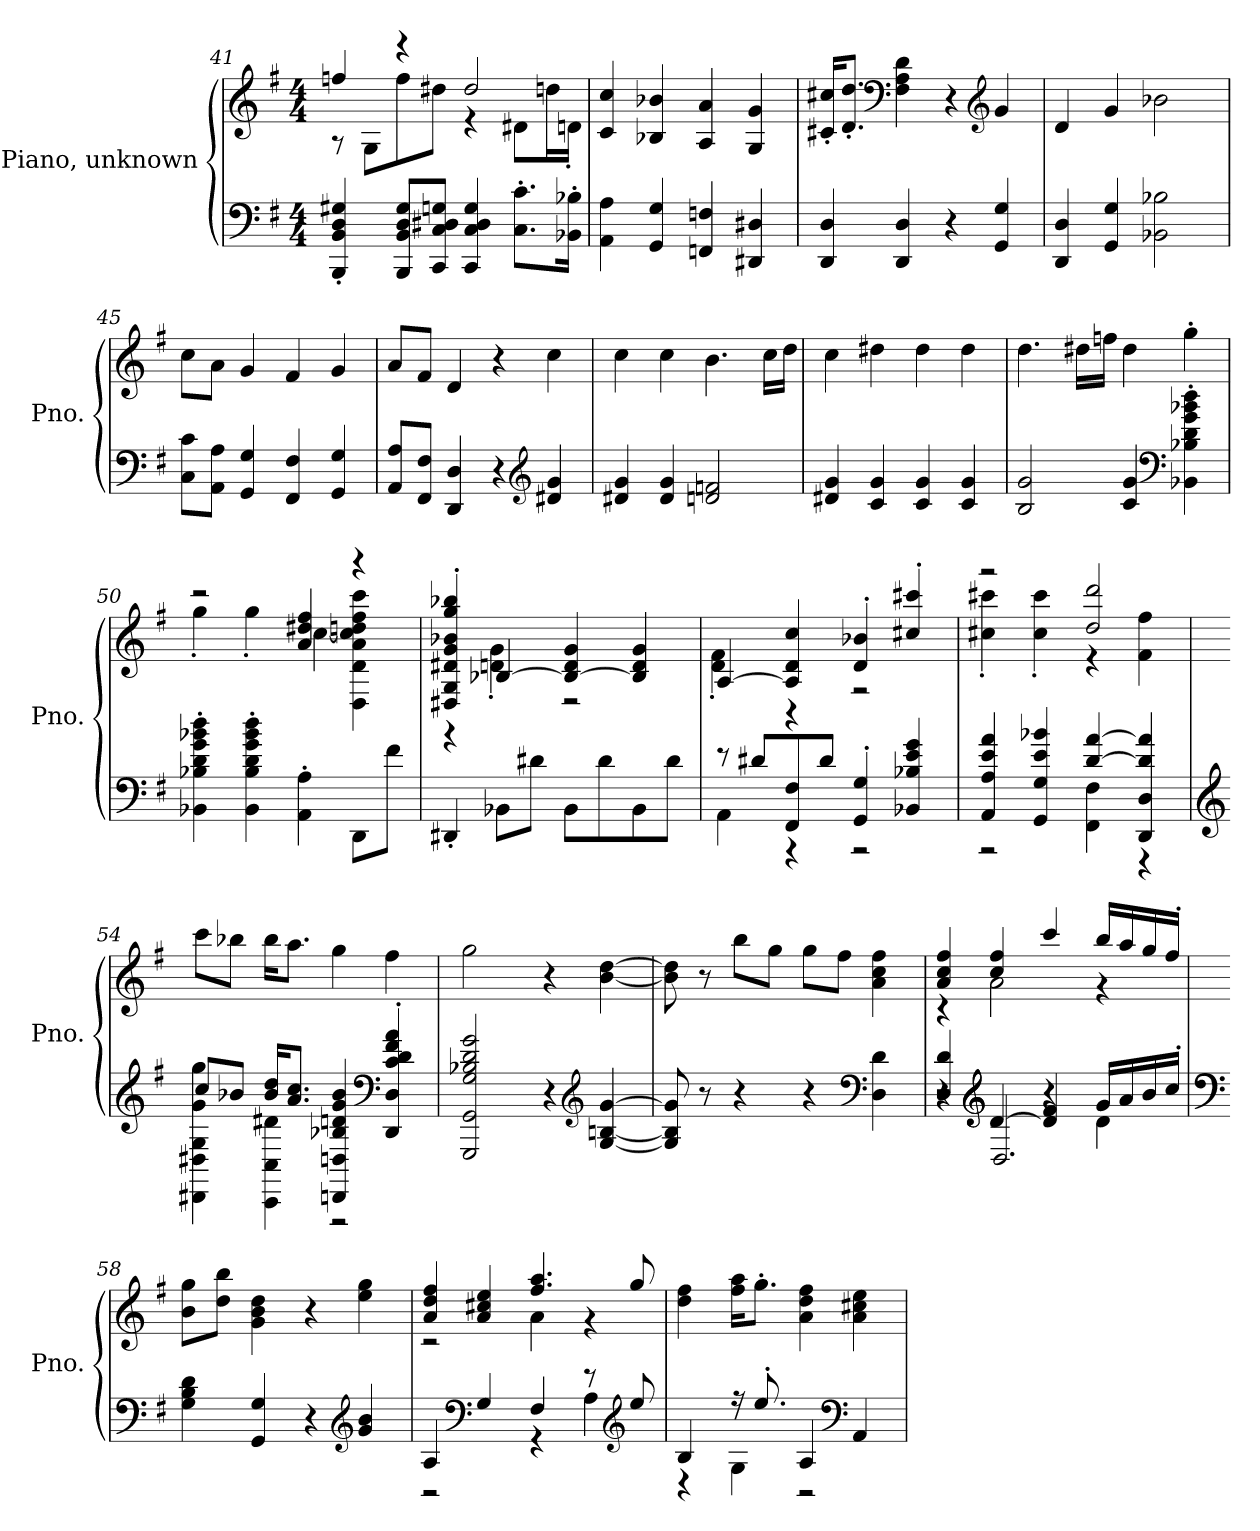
**kern	**kern
*part1	*part1
*staff2	*staff1
*I"Piano, unknown	*
*I'Pno.	*
!!LO:LB:g=z
*clefF4	*clefG2
*k[f#]	*k[f#]
*M4/4	*M4/4
=41	=41
*	*^
4BBB/' 4BB/' 4D/' 4G#X/'	4ffn/	8r
.	.	8G\L
8BBB/ 8BB/ 8D/ 8G#/L	4r	8ff\
8CC/ 8C/ 8D#X/ 8Gn/J	.	8dd#X\J
4CC/ 4C/ 4D#/ 4G/	2dd#/	4r
8.C\' 8.c\'L	.	8d#X\L
.	.	16ddn\L
16BB-X\' 16B-X\'Jk	.	16dn'\JJ
*	*v	*v
=42	=42
4AA\ 4A\	4c/ 4cc/
4GG/ 4G/	4B-X/ 4b-X/
4FFn/ 4Fn/	4A/ 4a/
4DD#X/ 4D#X/	4G/ 4g/
=43	=43
4DD/ 4D/	16c#X/' 16cc#X/'KL
.	8.d/' 8.dd/'J
*	*clefF4
4DD/ 4D/	4F#\ 4A\ 4d\
4r	4r
*	*clefG2
4GG/ 4G/	4g/
=44	=44
4DD/ 4D/	4d/
4GG/ 4G/	4g/
2BB-X\ 2B-X\	2b-X\
=45	=45
8C\ 8c\L	8cc\L
8AA\ 8A\J	8a\J
4GG/ 4G/	4g/
4FF#/ 4F#/	4f#/
4GG/ 4G/	4g/
!!LO:LB:g=z
=46	=46
8AA/ 8A/L	8a/L
8FF#/ 8F#/J	8f#/J
4DD/ 4D/	4d/
4r	4r
*clefG2	*
4d#X/ 4g/	4cc\
=47	=47
4d#X/ 4g/	4cc\
4d#/ 4g/	4cc\
2dn/ 2fn/	4.b\
.	16cc\LL
.	16dd\JJ
=48	=48
4d#X/ 4g/	4cc\
4c/ 4g/	4dd#X\
4c/ 4g/	4dd#\
4c/ 4g/	4dd#\
=49	=49
2B/ 2g/	4.dd\
.	16dd#X\LL
.	16ffn\JJ
4c/ 4g/	4dd#\
*clefF4	*
4BB-X\' 4B-X\' 4d\' 4g\' 4b-X\' 4dd\'	4gg'\
=50	=50
*	*^
4BB-X\' 4B-X\' 4d\' 4g\' 4b-X\' 4dd\'	2r	4gg'\
4BB-\' 4B-\' 4d\' 4g\' 4b-\' 4dd\'	.	4gg'\
4AA\' 4A\'	4a/ 4dd#X/ 4ff#/	[4cc\
8DD\L	4r	4D\ 4d\ 4a\ 4cc\] 4ddn\ 4ff#\ 4ccc\
8f#\J	.	.
!!LO:LB:g=z	!!
=51	=51	=51
4DD#X'/	4D#X/' 4G/' 4d#X/' 4g/' 4b-X/' 4gg/' 4bb-X/'	4r
8BB-X\L	[4B-X/	4dn\' 4g\'
8d#X\J	.	.
8BB-\L	4B-/_ 4d/ 4g/	2r
8d#\	.	.
8BB-\	4B-/] 4d/ 4g/	.
8d#\J	.	.
=52	=52	=52
*^	*	*
8r	4AA\	[4A/	4d\' 4f#\'
8d#X/L	.	.	.
8FF#/ 8F#/	4r	4A/] 4d/ 4cc/	4r
8d#/J	.	.	.
4GG/' 4G/'	2r	4d/' 4b-X/'	2r
4BB-X/ 4B-X/ 4e/ 4g/	.	4cc#X/' 4ccc#X/'	.
=53	=53	=53	=53
4AA/ 4A/ 4e/ 4a/	2r	2r	4cc#X\' 4ccc#X\'
4GG/ 4G/ 4e/ 4b-X/	.	.	4cc#\' 4ccc#\'
[4d/ [4a/	4FF#\ 4F#\	2dd/ 2ddd/	4r
4DD/ 4D/ 4d/] 4a/]	4r	.	4f#\ 4ff#\
*	*	*v	*v
=54	=54	=54
*clefG2	*	*
8cc/L	4DD#X\ 4D#X\ 4G\ 4g\ 4gg\	8ccc\L
8b-X/J	.	8bb-X\J
16b-/ 16dd/KL	4CC\ 4C\ 4d#X\	16bb-\KL
8.a/ 8.cc/J	.	8.aa\J
4DDn/ 4Dn/ 4B-X/ 4dn/ 4g/ 4b-/	2r	4gg\
*clefF4	*	*
4DD/' 4D/' 4c/' 4d/' 4f#/' 4a/'	.	4ff#\
*v	*v	*
!!LO:PB:g=z
=55	=55
2GGG/ 2GG/ 2G/ 2B-X/ 2d/ 2g/	2gg\
4r	4r
*clefG2	*
[4G/ [4Bn/ [4g/	[4b\ [4dd\
=56	=56
8G/] 8B/] 8g/]	8b\] 8dd\]
8r	8r
4r	8bb\L
.	8gg\J
4r	8gg\L
.	8ff#\J
*clefF4	*
4D\ 4d\	4a\ 4cc\ 4ff#\
=57	=57
*^	*^
*	*^	*	*
4D/ 4d/	2r	4r	4a/ 4cc/ 4ff#/	4r
*clefG2	*	*	*	*
[4d/	.	2.D/	4cc/ 4ff#/	2a\
4d/] 4f#/	4r	.	4ccc/	.
16g/LL	4d\	.	16bb/LL	4r
16a/	.	.	16aa/	.
16b/	.	.	16gg/	.
16cc'/JJ	.	.	16ff#'/JJ	.
*v	*v	*v	*	*
*	*v	*v
=58	=58
*clefF4	*
4G\ 4B\ 4d\	8b\ 8gg\L
.	8dd\ 8bb\J
4GG/ 4G/	4g\ 4b\ 4dd\
4r	4r
*clefG2	*
4g/ 4b/	4ee\ 4gg\
!!LO:LB:g=z
=59	=59
*^	*^
4A/	2r	4a/ 4dd/ 4ff#/	2r
*clefF4	*	*	*
4G/	.	4a/ 4cc#X/ 4ee/	.
4F#/	4r	4.ff#/ 4.aa/	4a\
8r	4A\	.	4r
*clefG2	*	*	*
8ee/	.	8gg/	.
*	*	*v	*v
=60	=60	=60
4B/	4r	4dd\ 4ff#\
16r	4G\	16ff#\ 16aa\KL
8.ee'/	.	8.gg'\J
4A/	2r	4a\ 4dd\ 4ff#\
*clefF4	*	*
4AA/	.	4a\ 4cc#X\ 4ee\
*v	*v	*
=	=
*-	*-
